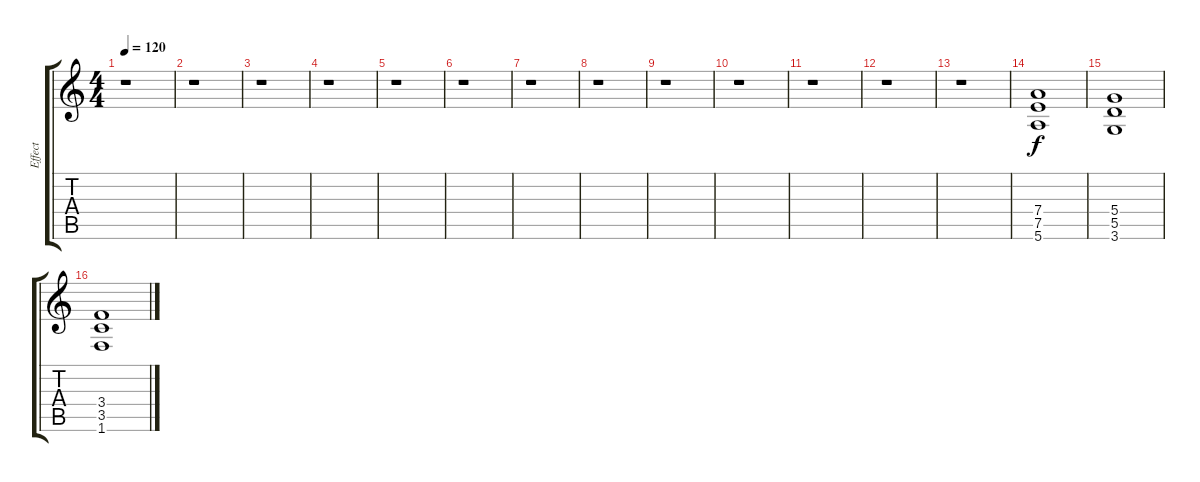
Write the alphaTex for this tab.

\track ("Effect" "Effect") {instrument guitarharmonics}
\staff {score tabs}
\tuning (E4 B3 G3 D3 A2 E2) {hide}
\ts (4 4)
\tempo 120
\clef g2
\ks c
r.1{dy f} |
r.1 |
r.1 |
r.1 |
r.1 |
r.1 |
r.1 |
r.1 |
r.1 |
r.1 |
r.1 |
r.1 |
r.1 |
(7.4 7.5 5.6).1 |
(5.4 5.5 3.6).1 |
(3.4 3.5 1.6).1
